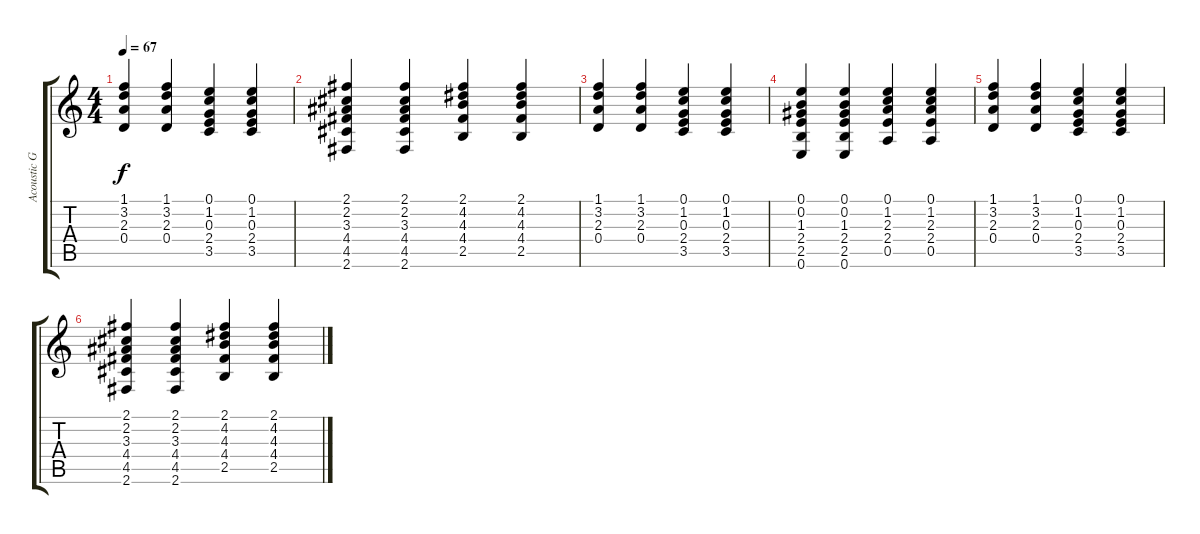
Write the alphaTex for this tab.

\track ("Acoustic Guitar" "Acoustic G") {instrument acousticguitarsteel}
\staff {score tabs}
\tuning (E4 B3 G3 D3 A2 E2) {hide}
\ts (4 4)
\tempo 67
\clef g2
\ks c
(1.1 3.2 2.3 0.4).4{dy f} (1.1 3.2 2.3 0.4).4 (0.1 1.2 0.3 2.4 3.5).4 (0.1 1.2 0.3 2.4 3.5).4 |
(2.1 2.2 3.3 4.4 4.5 2.6).4 (2.1 2.2 3.3 4.4 4.5 2.6).4 (2.1 4.2 4.3 4.4 2.5).4 (2.1 4.2 4.3 4.4 2.5).4 |
(1.1 3.2 2.3 0.4).4 (1.1 3.2 2.3 0.4).4 (0.1 1.2 0.3 2.4 3.5).4 (0.1 1.2 0.3 2.4 3.5).4 |
(0.1 0.2 1.3 2.4 2.5 0.6).4 (0.1 0.2 1.3 2.4 2.5 0.6).4 (0.1 1.2 2.3 2.4 0.5).4 (0.1 1.2 2.3 2.4 0.5).4 |
(1.1 3.2 2.3 0.4).4 (1.1 3.2 2.3 0.4).4 (0.1 1.2 0.3 2.4 3.5).4 (0.1 1.2 0.3 2.4 3.5).4 |
(2.1 2.2 3.3 4.4 4.5 2.6).4 (2.1 2.2 3.3 4.4 4.5 2.6).4 (2.1 4.2 4.3 4.4 2.5).4 (2.1 4.2 4.3 4.4 2.5).4
